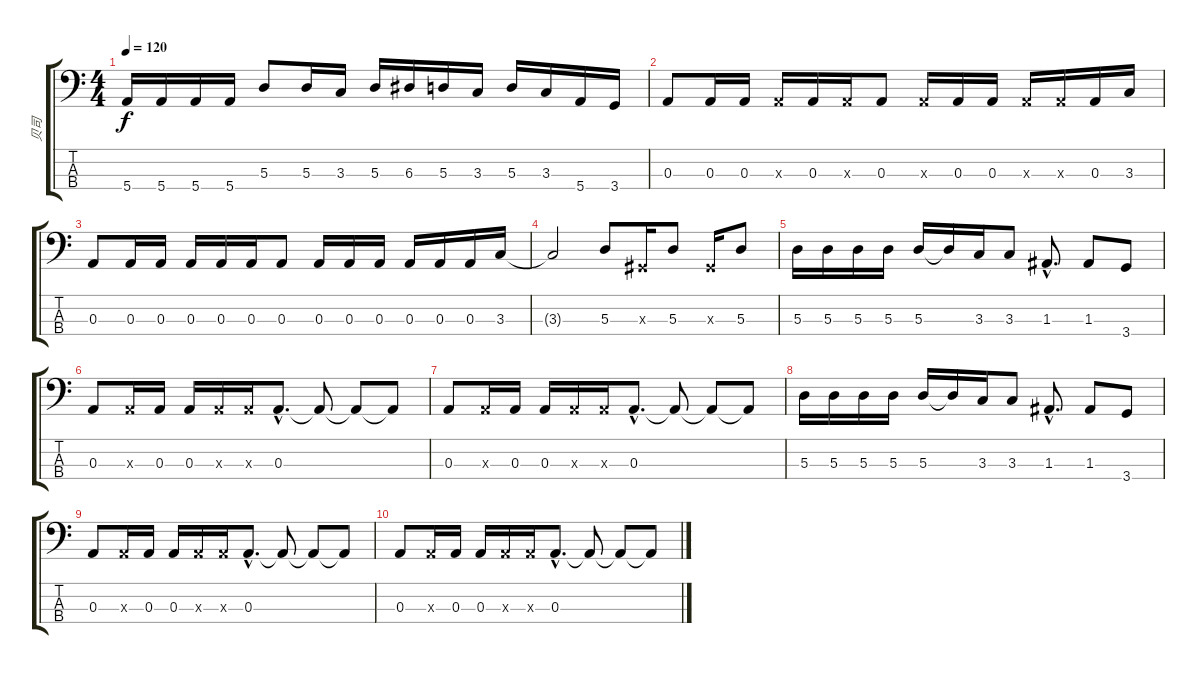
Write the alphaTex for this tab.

\track ("贝司" "贝司") {instrument acousticguitarnylon}
\staff {score tabs}
\tuning (G2 D2 A1 E1) {hide}
\ts (4 4)
\tempo 120
\clef f4
\ks c
5.4.16{dy f} 5.4.16 5.4.16 5.4.16 5.3.8 5.3.16 3.3.16 5.3.16 6.3.16 5.3.16 3.3.16 5.3.16 3.3.16 5.4.16 3.4.16 |
0.3.8 0.3.16 0.3.16 0.3{x}.16 0.3.16 0.3{x}.16 0.3.8 0.3{x}.16 0.3.16 0.3.16 0.3{x}.16 0.3{x}.16 0.3.16 3.3.16 |
0.3.8 0.3.16 0.3.16 0.3.16 0.3.16 0.3.16 0.3.8 0.3.16 0.3.16 0.3.16 0.3.16 0.3.16 0.3.16 3.3.16 |
3.3{t}.2 5.3.8 -1.3{x}.16 5.3.8 -1.3{x}.16 5.3.8 |
5.3.16 5.3.16 5.3.16 5.3.16 5.3.16 5.3{t}.16 3.3.16 3.3.8 1.3{hac}.8{d} 1.3.8 3.4.8 |
0.3.8 0.3{x}.16 0.3.16 0.3.16 0.3{x}.16 0.3{x}.16 0.3{hac}.8{d} 0.3{t}.8 0.3{t}.8 0.3{t}.8 |
0.3.8 0.3{x}.16 0.3.16 0.3.16 0.3{x}.16 0.3{x}.16 0.3{hac}.8{d} 0.3{t}.8 0.3{t}.8 0.3{t}.8 |
5.3.16 5.3.16 5.3.16 5.3.16 5.3.16 5.3{t}.16 3.3.16 3.3.8 1.3{hac}.8{d} 1.3.8 3.4.8 |
0.3.8 0.3{x}.16 0.3.16 0.3.16 0.3{x}.16 0.3{x}.16 0.3{hac}.8{d} 0.3{t}.8 0.3{t}.8 0.3{t}.8 |
0.3.8 0.3{x}.16 0.3.16 0.3.16 0.3{x}.16 0.3{x}.16 0.3{hac}.8{d} 0.3{t}.8 0.3{t}.8 0.3{t}.8
